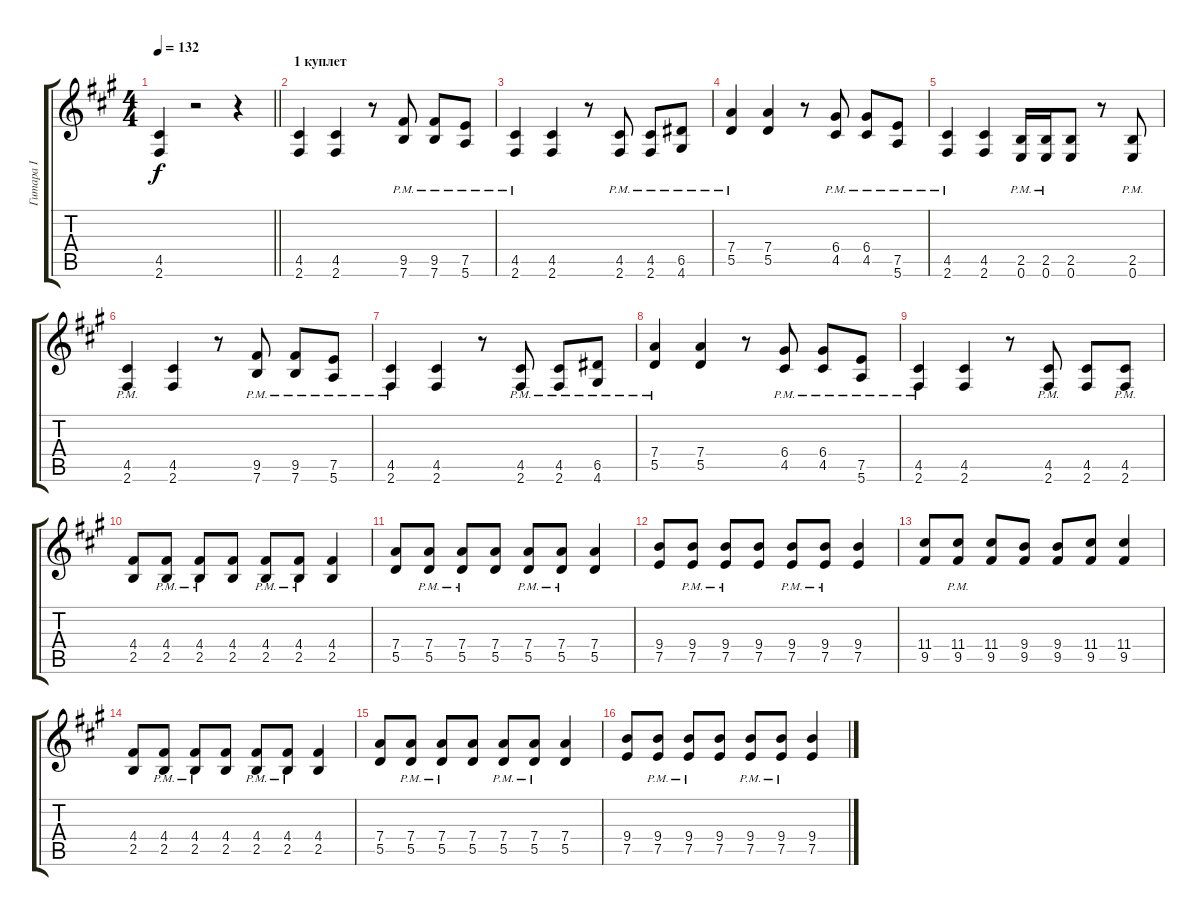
\track ("Гитара I" "Гитара I") {instrument distortionguitar}
\staff {score tabs}
\tuning (E4 B3 G3 D3 A2 E2) {hide}
\ts (4 4)
\tempo 132
\clef g2
\barLineRight lightlight
\ks a
(4.5 2.6).4{dy f} r.2 r.4 |
\section ("" "1 куплет")
(4.5 2.6).4 (4.5 2.6).4 r.8 (9.5{pm} 7.6{pm}).8 (9.5{pm} 7.6{pm}).8 (7.5{pm} 5.6{pm}).8 |
(4.5{pm} 2.6{pm}).4 (4.5 2.6).4 r.8 (4.5{pm} 2.6{pm}).8 (4.5{pm} 2.6{pm}).8 (6.5{pm} 4.6{pm}).8 |
(7.4{pm} 5.5{pm}).4 (7.4 5.5).4 r.8 (6.4{pm} 4.5{pm}).8 (6.4{pm} 4.5{pm}).8 (7.5{pm} 5.6{pm}).8 |
(4.5{pm} 2.6{pm}).4 (4.5 2.6).4 (2.5{pm} 0.6{pm}).16 (2.5{pm} 0.6{pm}).16 (2.5 0.6).8 r.8 (2.5{pm} 0.6{pm}).8 |
(4.5{pm} 2.6{pm}).4 (4.5 2.6).4 r.8 (9.5{pm} 7.6{pm}).8 (9.5{pm} 7.6{pm}).8 (7.5{pm} 5.6{pm}).8 |
(4.5{pm} 2.6{pm}).4 (4.5 2.6).4 r.8 (4.5{pm} 2.6{pm}).8 (4.5{pm} 2.6{pm}).8 (6.5{pm} 4.6{pm}).8 |
(7.4{pm} 5.5{pm}).4 (7.4 5.5).4 r.8 (6.4{pm} 4.5{pm}).8 (6.4{pm} 4.5{pm}).8 (7.5{pm} 5.6{pm}).8 |
(4.5{pm} 2.6{pm}).4 (4.5 2.6).4 r.8 (4.5{pm} 2.6{pm}).8 (4.5 2.6).8 (4.5{pm} 2.6{pm}).8 |
(4.4 2.5).8 (4.4{pm} 2.5{pm}).8 (4.4{pm} 2.5{pm}).8 (4.4 2.5).8 (4.4{pm} 2.5{pm}).8 (4.4{pm} 2.5{pm}).8 (4.4 2.5).4 |
(7.4 5.5).8 (7.4{pm} 5.5{pm}).8 (7.4{pm} 5.5{pm}).8 (7.4 5.5).8 (7.4{pm} 5.5{pm}).8 (7.4{pm} 5.5{pm}).8 (7.4 5.5).4 |
(9.4 7.5).8 (9.4{pm} 7.5{pm}).8 (9.4{pm} 7.5{pm}).8 (9.4 7.5).8 (9.4{pm} 7.5{pm}).8 (9.4{pm} 7.5{pm}).8 (9.4 7.5).4 |
(11.4 9.5).8 (11.4 9.5{pm}).8 (11.4 9.5).8 (9.4 9.5).8 (9.4 9.5).8 (11.4 9.5).8 (11.4 9.5).4 |
(4.4 2.5).8 (4.4{pm} 2.5{pm}).8 (4.4{pm} 2.5{pm}).8 (4.4 2.5).8 (4.4{pm} 2.5{pm}).8 (4.4{pm} 2.5{pm}).8 (4.4 2.5).4 |
(7.4 5.5).8 (7.4{pm} 5.5{pm}).8 (7.4{pm} 5.5{pm}).8 (7.4 5.5).8 (7.4{pm} 5.5{pm}).8 (7.4{pm} 5.5{pm}).8 (7.4 5.5).4 |
(9.4 7.5).8 (9.4{pm} 7.5{pm}).8 (9.4{pm} 7.5{pm}).8 (9.4 7.5).8 (9.4{pm} 7.5{pm}).8 (9.4{pm} 7.5{pm}).8 (9.4 7.5).4
